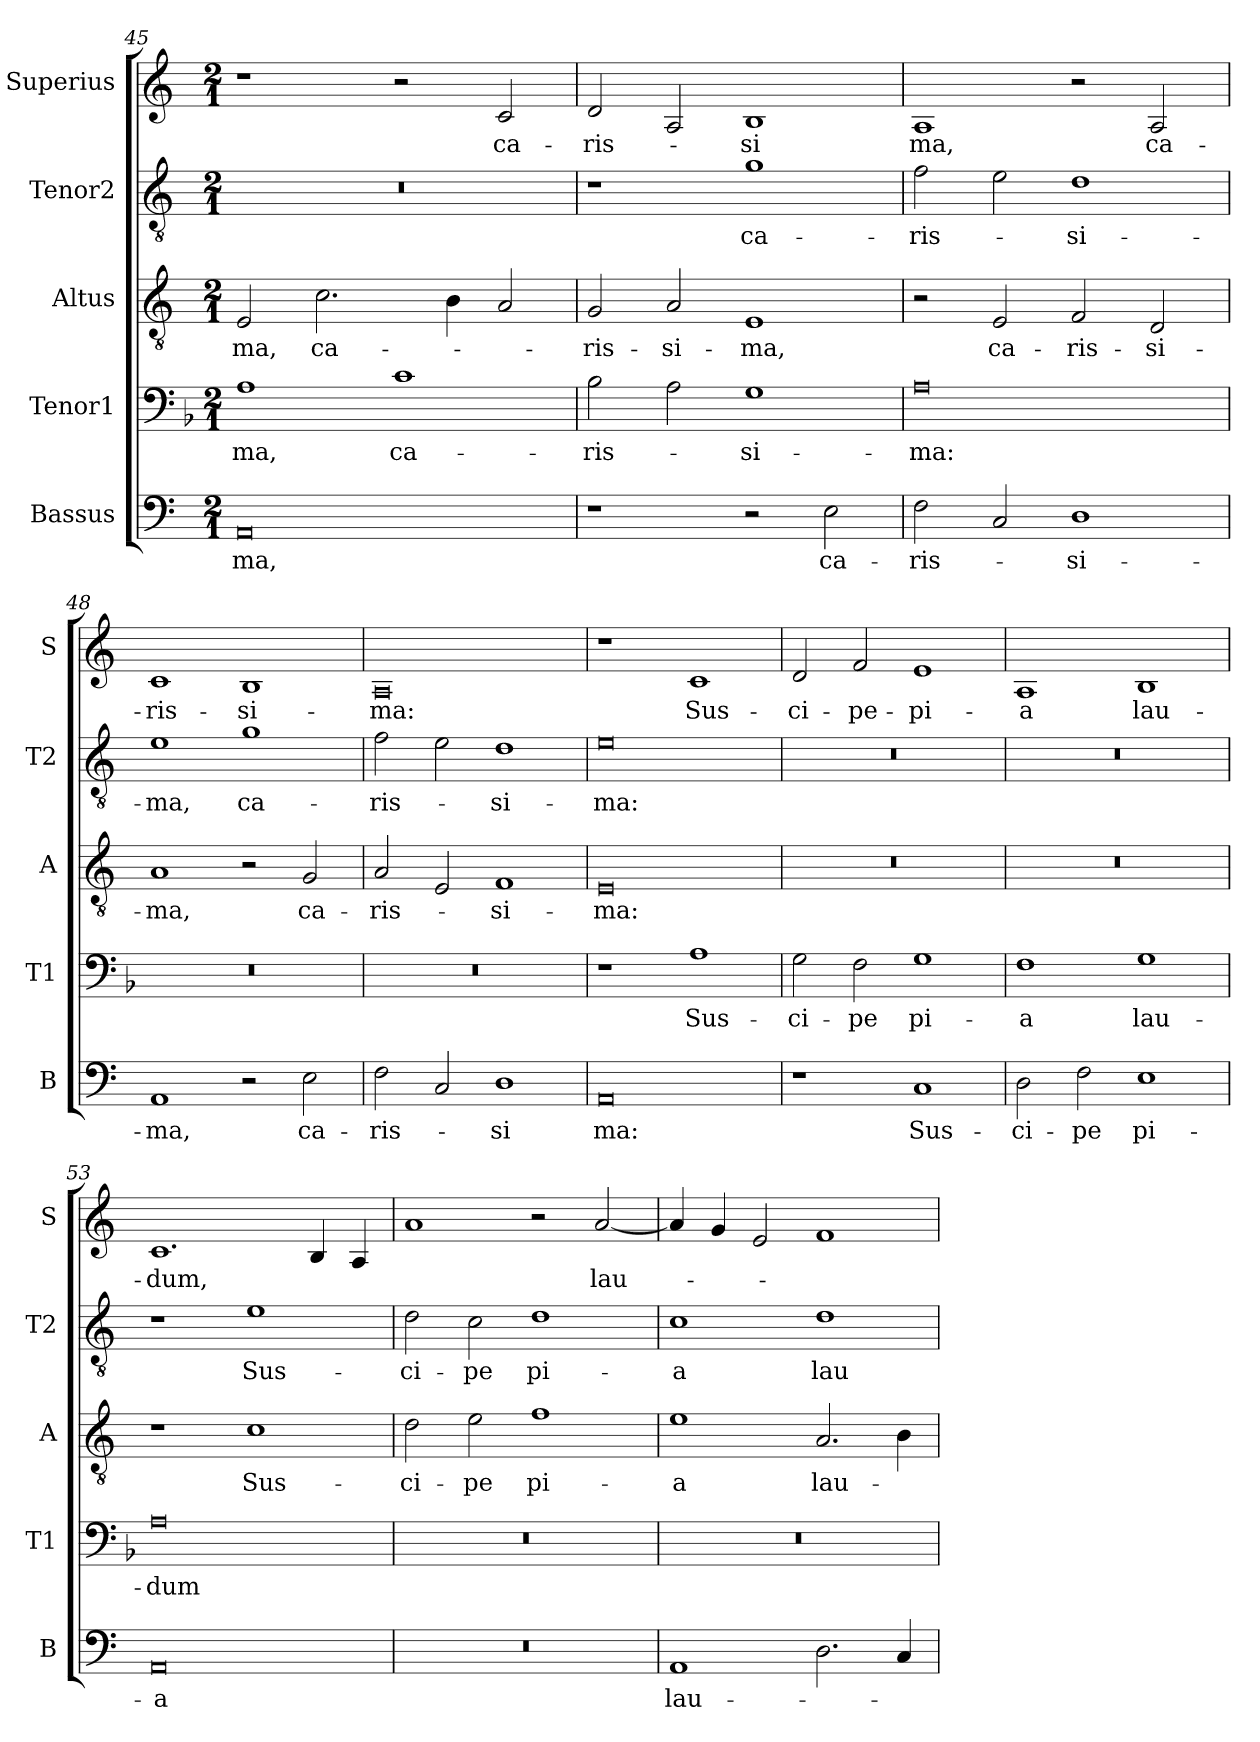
**kern	**text	**kern	**text	**kern	**text	**kern	**text	**kern	**text
*part5	*part5	*part4	*part4	*part3	*part3	*part2	*part2	*part1	*part1
*staff5	*staff5	*staff4	*staff4	*staff3	*staff3	*staff2	*staff2	*staff1	*staff1
*I"Bassus	*	*I"Tenor1	*	*I"Altus	*	*I"Tenor2	*	*I"Superius	*
*I'B	*	*I'T1	*	*I'A	*	*I'T2	*	*I'S	*
*clefF4	*	*clefF4	*	*clefGv2	*	*clefGv2	*	*clefG2	*
*k[]	*	*k[b-]	*	*k[]	*	*k[]	*	*k[]	*
*M2/1	*	*M2/1	*	*M2/1	*	*M2/1	*	*M2/1	*
=45	=45	=45	=45	=45	=45	=45	=45	=45	=45
0AA	-ma,	1A	-ma,	2E/	-ma,	0r	.	1r	.
.	.	.	.	2.c\	ca-	.	.	.	.
.	.	1c	ca-	.	.	.	.	2r	.
.	.	.	.	4B\	.	.	.	.	.
.	.	.	.	2A/	.	.	.	2c/	ca-
=46	=46	=46	=46	=46	=46	=46	=46	=46	=46
1r	.	2B-\	-ris-	2G/	-ris-	1r	.	2d/	-ris-
.	.	2A\	.	2A/	-si-	.	.	2A/	.
2r	.	1G	-si-	1E	-ma,	1g	ca-	1B	-si
2E\	ca-	.	.	.	.	.	.	.	.
=47	=47	=47	=47	=47	=47	=47	=47	=47	=47
2F\	-ris-	0A	-ma:	2r	.	2f\	-ris-	1A	ma,
2C/	.	.	.	2E/	ca-	2e\	.	.	.
1D	-si-	.	.	2F/	-ris-	1d	-si-	2r	.
.	.	.	.	2D/	-si-	.	.	2A/	ca-
=48	=48	=48	=48	=48	=48	=48	=48	=48	=48
1AA	-ma,	0r	.	1A	-ma,	1e	-ma,	1c	-ris-
2r	.	.	.	2r	.	1g	ca-	1B	-si-
2E\	ca-	.	.	2G/	ca-	.	.	.	.
=49	=49	=49	=49	=49	=49	=49	=49	=49	=49
2F\	-ris-	0r	.	2A/	-ris-	2f\	-ris-	0A	-ma:
2C/	.	.	.	2E/	.	2e\	.	.	.
1D	-si	.	.	1F	-si-	1d	-si-	.	.
=50	=50	=50	=50	=50	=50	=50	=50	=50	=50
0AA	ma:	1r	.	0E	-ma:	0e	-ma:	1r	.
.	.	1A	Sus-	.	.	.	.	1c	Sus-
=51	=51	=51	=51	=51	=51	=51	=51	=51	=51
1r	.	2G\	-ci-	0r	.	0r	.	2d/	-ci-
.	.	2F\	-pe	.	.	.	.	2f/	-pe-
1C	Sus-	1G	pi-	.	.	.	.	1e	-pi-
=52	=52	=52	=52	=52	=52	=52	=52	=52	=52
2D\	-ci-	1F	-a	0r	.	0r	.	1A	-a
2F\	-pe	.	.	.	.	.	.	.	.
1E	pi-	1G	lau-	.	.	.	.	1B	lau-
=53	=53	=53	=53	=53	=53	=53	=53	=53	=53
0AA	-a	0A	-dum	1r	.	1r	.	1.c	-dum,
.	.	.	.	1c	Sus-	1e	Sus-	.	.
.	.	.	.	.	.	.	.	4B/	.
.	.	.	.	.	.	.	.	4A/	.
=54	=54	=54	=54	=54	=54	=54	=54	=54	=54
0r	.	0r	.	2d\	-ci-	2d\	-ci-	1a	.
.	.	.	.	2e\	-pe	2c\	-pe	.	.
.	.	.	.	1f	pi-	1d	pi-	2r	.
.	.	.	.	.	.	.	.	[2a/	lau-
=55	=55	=55	=55	=55	=55	=55	=55	=55	=55
1AA	lau-	0r	.	1e	-a	1c	-a	4a/]	.
.	.	.	.	.	.	.	.	4g/	.
.	.	.	.	.	.	.	.	2e/	.
2.D\	.	.	.	2.A/	lau-	1d	lau-	1f	.
4C/	.	.	.	4B\	.	.	.	.	.
=	=	=	=	=	=	=	=	=	=
*-	*-	*-	*-	*-	*-	*-	*-	*-	*-
